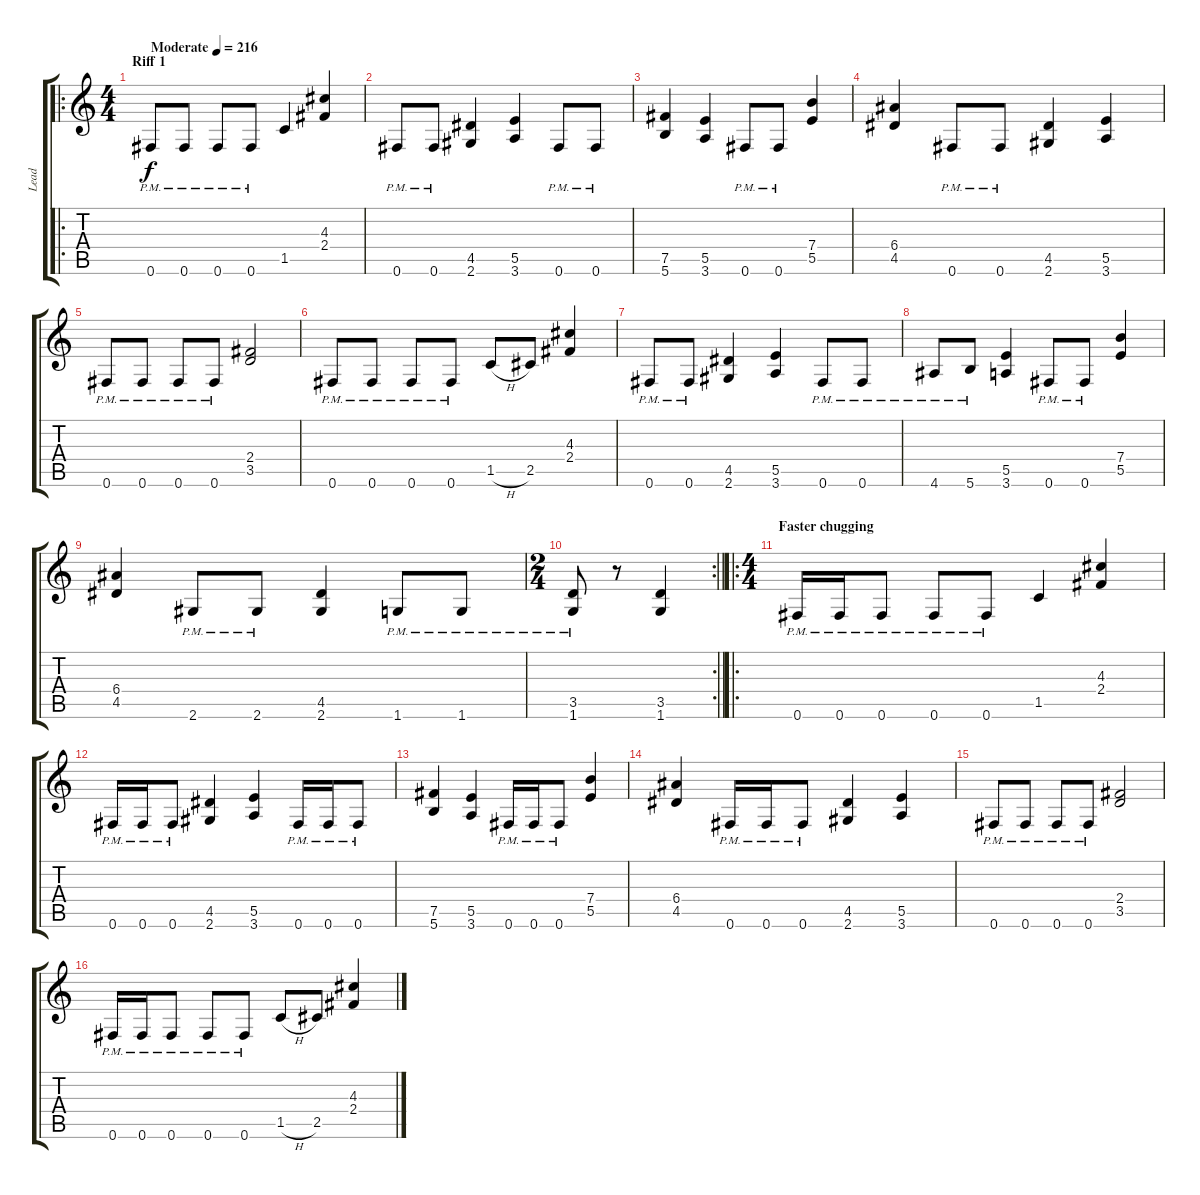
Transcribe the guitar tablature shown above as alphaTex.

\track ("Lead" "Lead") {instrument distortionguitar}
\staff {score tabs}
\tuning (Gb4 Db4 A3 E3 B2 Gb2) {hide}
\ro
\ts (4 4)
\section ("" "Riff 1")
\tempo (216 "Moderate")
\clef g2
\ks c
0.6{pm}.8{dy f instrument distortionguitar} 0.6{pm}.8 0.6{pm}.8 0.6{pm}.8 1.5.4 (4.3 2.4).4 |
0.6{pm}.8 0.6{pm}.8 (4.5 2.6).4 (5.5 3.6).4 0.6{pm}.8 0.6{pm}.8 |
(7.5 5.6).4 (5.5 3.6).4 0.6{pm}.8 0.6{pm}.8 (7.4 5.5).4 |
(6.4 4.5).4 0.6{pm}.8 0.6{pm}.8 (4.5 2.6).4 (5.5 3.6).4 |
0.6{pm}.8 0.6{pm}.8 0.6{pm}.8 0.6{pm}.8 (2.4 3.5).2 |
0.6{pm}.8 0.6{pm}.8 0.6{pm}.8 0.6{pm}.8 1.5{h}.8 2.5.8 (4.3 2.4).4 |
0.6{pm}.8 0.6{pm}.8 (4.5 2.6).4 (5.5 3.6).4 0.6{pm}.8 0.6{pm}.8 |
4.6{pm}.8 5.6{pm}.8 (5.5 3.6).4 0.6{pm}.8 0.6{pm}.8 (7.4 5.5).4 |
(6.4 4.5).4 2.6{pm}.8 2.6{pm}.8 (4.5 2.6).4 1.6{pm}.8 1.6{pm}.8 |
\rc 2
\ts (2 4)
\barLineRight lightlight
(3.5{pm} 1.6{pm}).8 r.8 (3.5 1.6).4 |
\ro
\ts (4 4)
\section ("" "Faster chugging")
0.6{pm}.16 0.6{pm}.16 0.6{pm}.8 0.6{pm}.8 0.6{pm}.8 1.5.4 (4.3 2.4).4 |
0.6{pm}.16 0.6{pm}.16 0.6{pm}.8 (4.5 2.6).4 (5.5 3.6).4 0.6{pm}.16 0.6{pm}.16 0.6{pm}.8 |
(7.5 5.6).4 (5.5 3.6).4 0.6{pm}.16 0.6{pm}.16 0.6{pm}.8 (7.4 5.5).4 |
(6.4 4.5).4 0.6{pm}.16 0.6{pm}.16 0.6{pm}.8 (4.5 2.6).4 (5.5 3.6).4 |
0.6{pm}.8 0.6{pm}.8 0.6{pm}.8 0.6{pm}.8 (2.4 3.5).2 |
0.6{pm}.16 0.6{pm}.16 0.6{pm}.8 0.6{pm}.8 0.6{pm}.8 1.5{h}.8 2.5.8 (4.3 2.4).4
